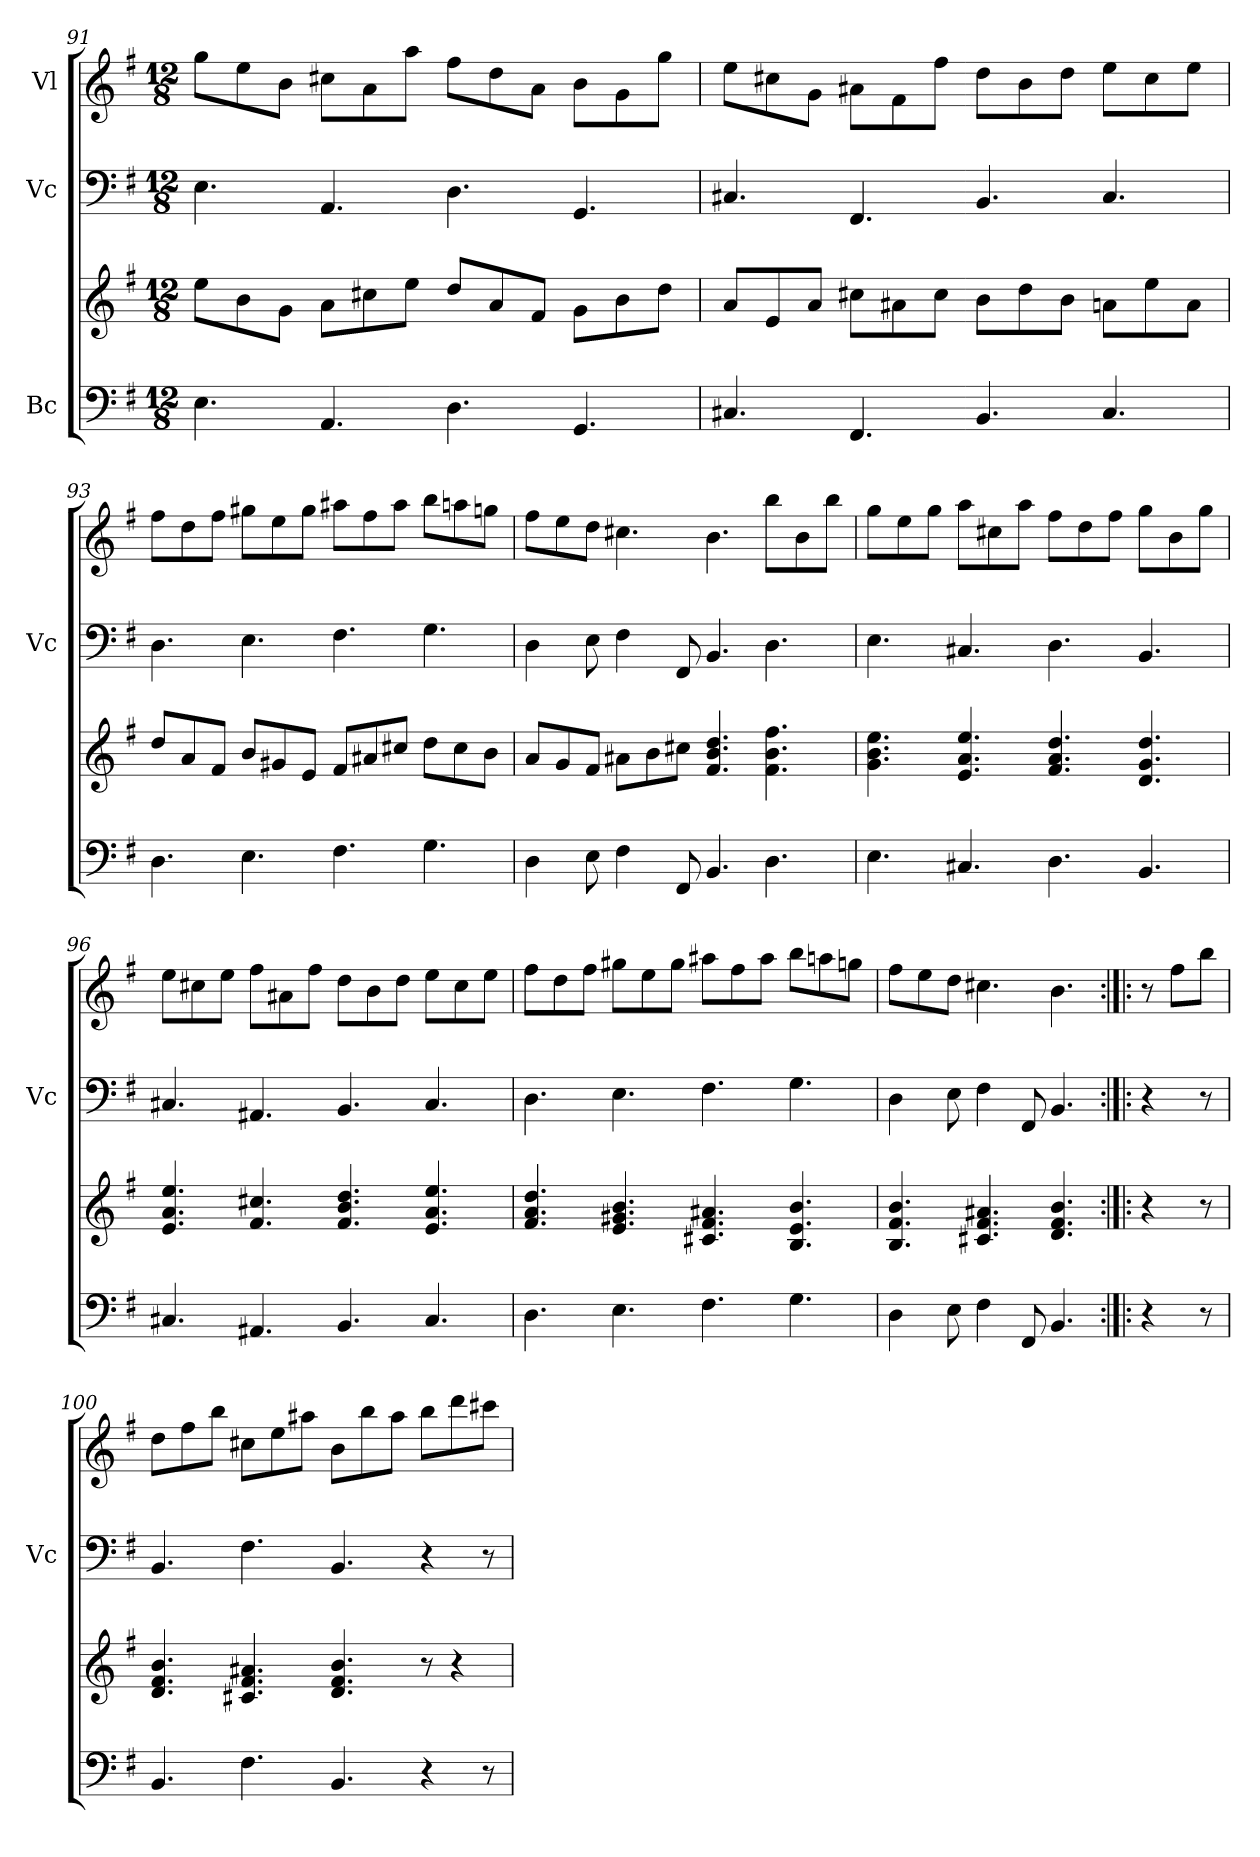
**kern	**kern	**kern	**kern
*part3	*part3	*part2	*part1
*staff4	*staff3	*staff2	*staff1
*I"Bc	*	*I"Vc	*I"Vl
*	*	*I'Vc	*
*clefF4	*clefG2	*clefF4	*clefG2
*k[f#]	*k[f#]	*k[f#]	*k[f#]
*M12/8	*M12/8	*M12/8	*M12/8
=91	=91	=91	=91
4.E\	8ee\L	4.E\	8gg\L
.	8b\	.	8ee\
.	8g\J	.	8b\J
4.AA/	8a\L	4.AA/	8cc#X\L
.	8cc#X\	.	8a\
.	8ee\J	.	8aa\J
4.D\	8dd/L	4.D\	8ff#\L
.	8a/	.	8dd\
.	8f#/J	.	8a\J
4.GG/	8g\L	4.GG/	8b\L
.	8b\	.	8g\
.	8dd\J	.	8gg\J
=92	=92	=92	=92
4.C#X/	8a/L	4.C#X/	8ee\L
.	8e/	.	8cc#X\
.	8a/J	.	8g\J
4.FF#/	8cc#X\L	4.FF#/	8a#X\L
.	8a#X\	.	8f#\
.	8cc#\J	.	8ff#\J
4.BB/	8b\L	4.BB/	8dd\L
.	8dd\	.	8b\
.	8b\J	.	8dd\J
4.C#/	8an\L	4.C#/	8ee\L
.	8ee\	.	8cc#\
.	8a\J	.	8ee\J
=93	=93	=93	=93
4.D\	8dd/L	4.D\	8ff#\L
.	8a/	.	8dd\
.	8f#/J	.	8ff#\J
4.E\	8b/L	4.E\	8gg#X\L
.	8g#X/	.	8ee\
.	8e/J	.	8gg#\J
4.F#\	8f#/L	4.F#\	8aa#X\L
.	8a#X/	.	8ff#\
.	8cc#X/J	.	8aa#\J
4.G\	8dd\L	4.G\	8bb\L
.	8cc#\	.	8aan\
.	8b\J	.	8ggn\J
!!LO:LB:g=z
=94	=94	=94	=94
4D\	8a/L	4D\	8ff#\L
.	8g/	.	8ee\
8E\	8f#/J	8E\	8dd\J
4F#\	8a#X\L	4F#\	4.cc#X\
.	8b\	.	.
8FF#/	8cc#X\J	8FF#/	.
4.BB/	4.f#/ 4.b/ 4.dd/	4.BB/	4.b\
4.D\	4.f#\ 4.b\ 4.ff#\	4.D\	8bb\L
.	.	.	8b\
.	.	.	8bb\J
=95	=95	=95	=95
4.E\	4.g\ 4.b\ 4.ee\	4.E\	8gg\L
.	.	.	8ee\
.	.	.	8gg\J
4.C#X/	4.e/ 4.a/ 4.ee/	4.C#X/	8aa\L
.	.	.	8cc#X\
.	.	.	8aa\J
4.D\	4.f#/ 4.a/ 4.dd/	4.D\	8ff#\L
.	.	.	8dd\
.	.	.	8ff#\J
4.BB/	4.d/ 4.g/ 4.dd/	4.BB/	8gg\L
.	.	.	8b\
.	.	.	8gg\J
=96	=96	=96	=96
4.C#X/	4.e/ 4.a/ 4.ee/	4.C#X/	8ee\L
.	.	.	8cc#X\
.	.	.	8ee\J
4.AA#X/	4.f#/ 4.cc#X/	4.AA#X/	8ff#\L
.	.	.	8a#X\
.	.	.	8ff#\J
4.BB/	4.f#/ 4.b/ 4.dd/	4.BB/	8dd\L
.	.	.	8b\
.	.	.	8dd\J
4.C#/	4.e/ 4.a/ 4.ee/	4.C#/	8ee\L
.	.	.	8cc#\
.	.	.	8ee\J
=97	=97	=97	=97
4.D\	4.f#/ 4.a/ 4.dd/	4.D\	8ff#\L
.	.	.	8dd\
.	.	.	8ff#\J
4.E\	4.e/ 4.g#X/ 4.b/	4.E\	8gg#X\L
.	.	.	8ee\
.	.	.	8gg#\J
4.F#\	4.c#X/ 4.f#/ 4.a#X/	4.F#\	8aa#X\L
.	.	.	8ff#\
.	.	.	8aa#\J
4.G\	4.B/ 4.e/ 4.b/	4.G\	8bb\L
.	.	.	8aan\
.	.	.	8ggn\J
!!LO:PB:g=z
=98	=98	=98	=98
4D\	4.B/ 4.f#/ 4.b/	4D\	8ff#\L
.	.	.	8ee\
8E\	.	8E\	8dd\J
4F#\	4.c#X/ 4.f#/ 4.a#X/	4F#\	4.cc#X\
8FF#/	.	8FF#/	.
4.BB/	4.d/ 4.f#/ 4.b/	4.BB/	4.b\
=99:|!|:	=99:|!|:	=99:|!|:	=99:|!|:
4r	4r	4r	8r
.	.	.	8ff#\L
8r	8r	8r	8bb\J
=100	=100	=100	=100
4.BB/	4.d/ 4.f#/ 4.b/	4.BB/	8dd\L
.	.	.	8ff#\
.	.	.	8bb\J
4.F#\	4.c#X/ 4.f#/ 4.a#X/	4.F#\	8cc#X\L
.	.	.	8ee\
.	.	.	8aa#X\J
4.BB/	4.d/ 4.f#/ 4.b/	4.BB/	8b\L
.	.	.	8bb\
.	.	.	8aa#\J
4r	8r	4r	8bb\L
.	4r	.	8ddd\
8r	.	8r	8ccc#X\J
=	=	=	=
*-	*-	*-	*-
